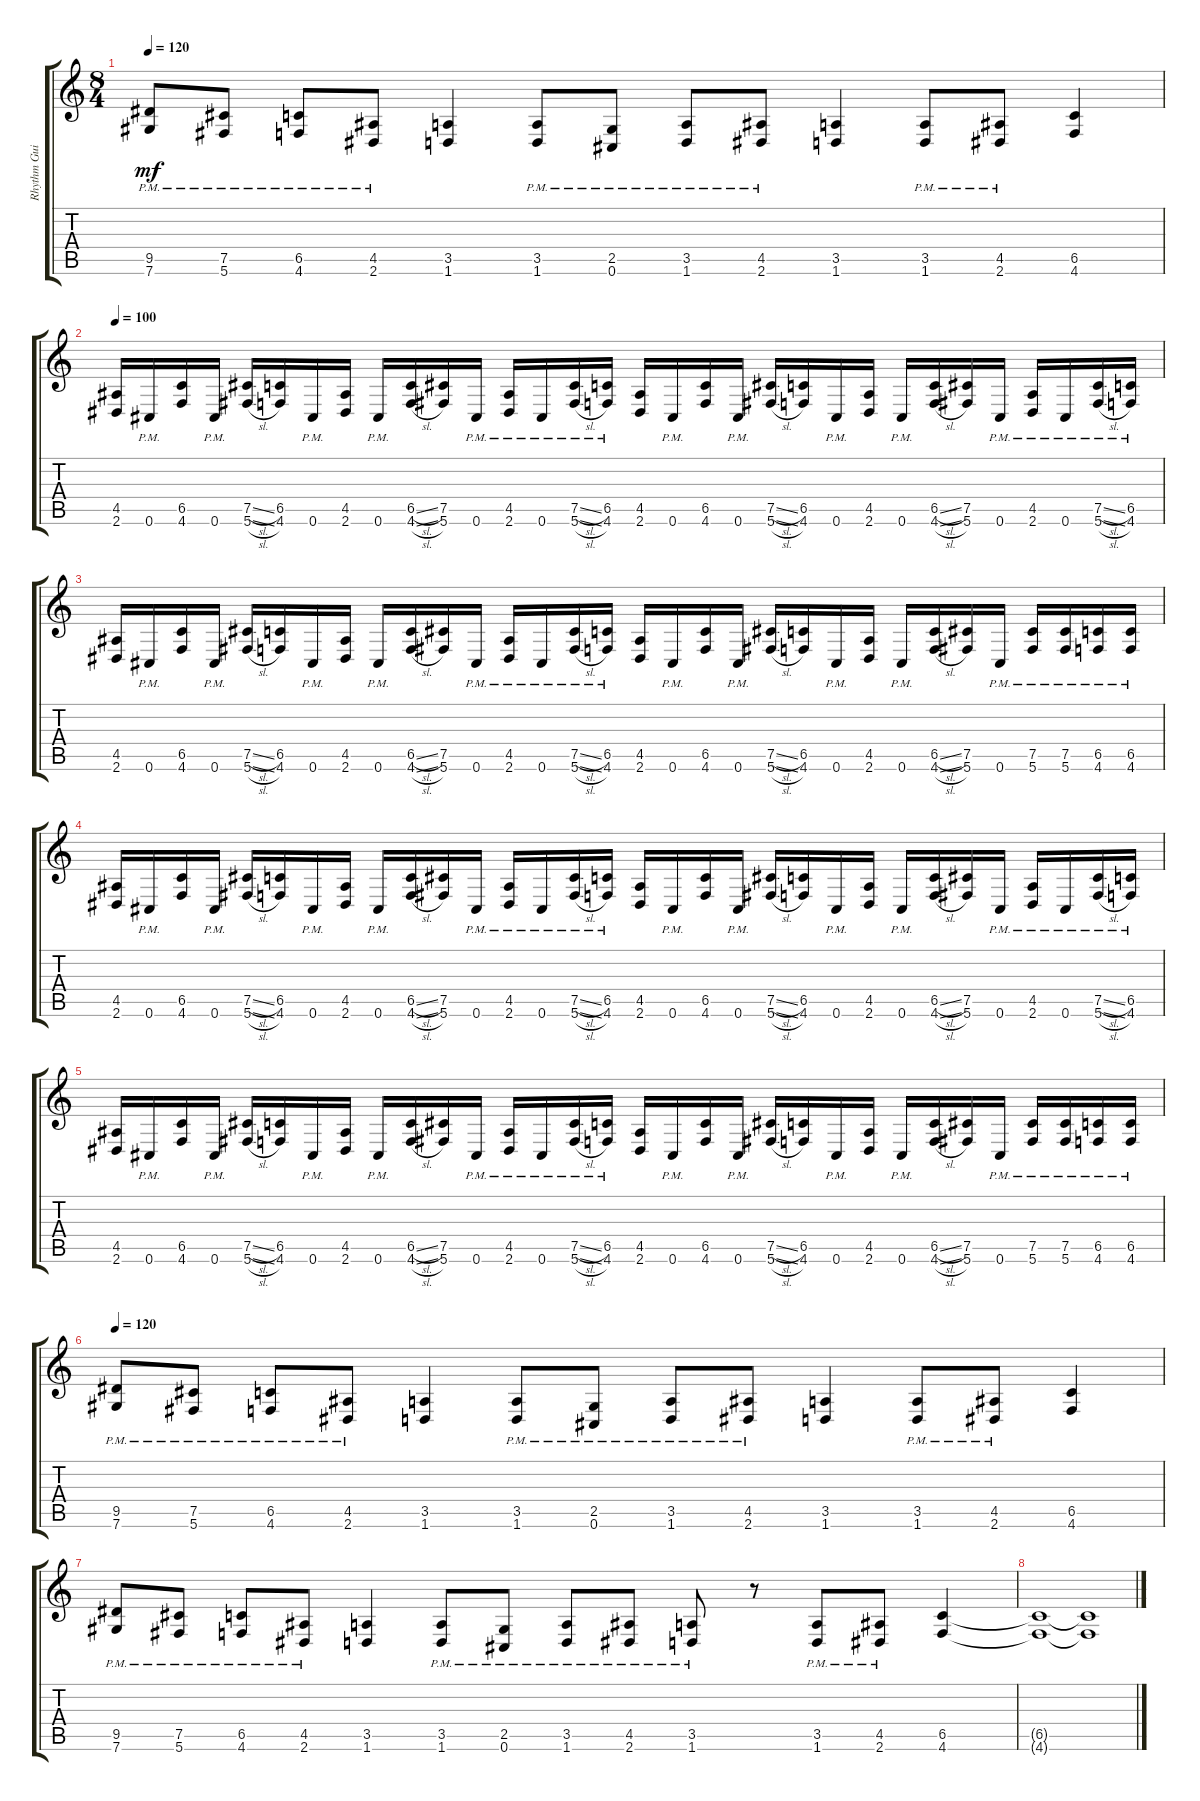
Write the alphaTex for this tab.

\track ("Rhythm Guitar" "Rhythm Gui") {instrument distortionguitar}
\staff {score tabs}
\tuning (Db4 Ab3 E3 B2 Gb2 Db2) {hide}
\ts (8 4)
\tempo 120
\clef g2
\ks c
(9.5{pm} 7.6{pm}).8{dy mf} (7.5{pm} 5.6{pm}).8 (6.5{pm} 4.6{pm}).8 (4.5{pm} 2.6{pm}).8 (3.5 1.6).4 (3.5{pm} 1.6{pm}).8 (2.5{pm} 0.6{pm}).8 (3.5{pm} 1.6{pm}).8 (4.5{pm} 2.6{pm}).8 (3.5 1.6).4 (3.5{pm} 1.6{pm}).8 (4.5{pm} 2.6{pm}).8 (6.5 4.6).4 |
\tempo 100
(4.5 2.6).16 0.6{pm}.16 (6.5 4.6).16 0.6{pm}.16 (7.5{sl} 5.6{sl}).16 (6.5 4.6).16 0.6{pm}.16 (4.5 2.6).16 0.6{pm}.16 (6.5{sl} 4.6{sl}).16 (7.5 5.6).16 0.6{pm}.16 (4.5{pm} 2.6{pm}).16 0.6{pm}.16 (7.5{sl pm} 5.6{sl pm}).16 (6.5{pm} 4.6{pm}).16 (4.5 2.6).16 0.6{pm}.16 (6.5 4.6).16 0.6{pm}.16 (7.5{sl} 5.6{sl}).16 (6.5 4.6).16 0.6{pm}.16 (4.5 2.6).16 0.6{pm}.16 (6.5{sl} 4.6{sl}).16 (7.5 5.6).16 0.6{pm}.16 (4.5{pm} 2.6{pm}).16 0.6{pm}.16 (7.5{sl pm} 5.6{sl pm}).16 (6.5{pm} 4.6{pm}).16 |
(4.5 2.6).16 0.6{pm}.16 (6.5 4.6).16 0.6{pm}.16 (7.5{sl} 5.6{sl}).16 (6.5 4.6).16 0.6{pm}.16 (4.5 2.6).16 0.6{pm}.16 (6.5{sl} 4.6{sl}).16 (7.5 5.6).16 0.6{pm}.16 (4.5{pm} 2.6{pm}).16 0.6{pm}.16 (7.5{sl pm} 5.6{sl pm}).16 (6.5{pm} 4.6{pm}).16 (4.5 2.6).16 0.6{pm}.16 (6.5 4.6).16 0.6{pm}.16 (7.5{sl} 5.6{sl}).16 (6.5 4.6).16 0.6{pm}.16 (4.5 2.6).16 0.6{pm}.16 (6.5{sl} 4.6{sl}).16 (7.5 5.6).16 0.6{pm}.16 (7.5{pm} 5.6{pm}).16 (7.5{pm} 5.6{pm}).16 (6.5{pm} 4.6{pm}).16 (6.5{pm} 4.6{pm}).16 |
(4.5 2.6).16 0.6{pm}.16 (6.5 4.6).16 0.6{pm}.16 (7.5{sl} 5.6{sl}).16 (6.5 4.6).16 0.6{pm}.16 (4.5 2.6).16 0.6{pm}.16 (6.5{sl} 4.6{sl}).16 (7.5 5.6).16 0.6{pm}.16 (4.5{pm} 2.6{pm}).16 0.6{pm}.16 (7.5{sl pm} 5.6{sl pm}).16 (6.5{pm} 4.6{pm}).16 (4.5 2.6).16 0.6{pm}.16 (6.5 4.6).16 0.6{pm}.16 (7.5{sl} 5.6{sl}).16 (6.5 4.6).16 0.6{pm}.16 (4.5 2.6).16 0.6{pm}.16 (6.5{sl} 4.6{sl}).16 (7.5 5.6).16 0.6{pm}.16 (4.5{pm} 2.6{pm}).16 0.6{pm}.16 (7.5{sl pm} 5.6{sl pm}).16 (6.5{pm} 4.6{pm}).16 |
(4.5 2.6).16 0.6{pm}.16 (6.5 4.6).16 0.6{pm}.16 (7.5{sl} 5.6{sl}).16 (6.5 4.6).16 0.6{pm}.16 (4.5 2.6).16 0.6{pm}.16 (6.5{sl} 4.6{sl}).16 (7.5 5.6).16 0.6{pm}.16 (4.5{pm} 2.6{pm}).16 0.6{pm}.16 (7.5{sl pm} 5.6{sl pm}).16 (6.5{pm} 4.6{pm}).16 (4.5 2.6).16 0.6{pm}.16 (6.5 4.6).16 0.6{pm}.16 (7.5{sl} 5.6{sl}).16 (6.5 4.6).16 0.6{pm}.16 (4.5 2.6).16 0.6{pm}.16 (6.5{sl} 4.6{sl}).16 (7.5 5.6).16 0.6{pm}.16 (7.5{pm} 5.6{pm}).16 (7.5{pm} 5.6{pm}).16 (6.5{pm} 4.6{pm}).16 (6.5{pm} 4.6{pm}).16 |
\tempo 120
(9.5{pm} 7.6{pm}).8 (7.5{pm} 5.6{pm}).8 (6.5{pm} 4.6{pm}).8 (4.5{pm} 2.6{pm}).8 (3.5 1.6).4 (3.5{pm} 1.6{pm}).8 (2.5{pm} 0.6{pm}).8 (3.5{pm} 1.6{pm}).8 (4.5{pm} 2.6{pm}).8 (3.5 1.6).4 (3.5{pm} 1.6{pm}).8 (4.5{pm} 2.6{pm}).8 (6.5 4.6).4 |
(9.5{pm} 7.6{pm}).8 (7.5{pm} 5.6{pm}).8 (6.5{pm} 4.6{pm}).8 (4.5{pm} 2.6{pm}).8 (3.5 1.6).4 (3.5{pm} 1.6{pm}).8 (2.5{pm} 0.6{pm}).8 (3.5{pm} 1.6{pm}).8 (4.5{pm} 2.6{pm}).8 (3.5{pm} 1.6{pm}).8 r.8 (3.5{pm} 1.6{pm}).8 (4.5{pm} 2.6{pm}).8 (6.5 4.6).4 |
(6.5{t} 4.6{t}).1 (6.5{t} 4.6{t}).1
